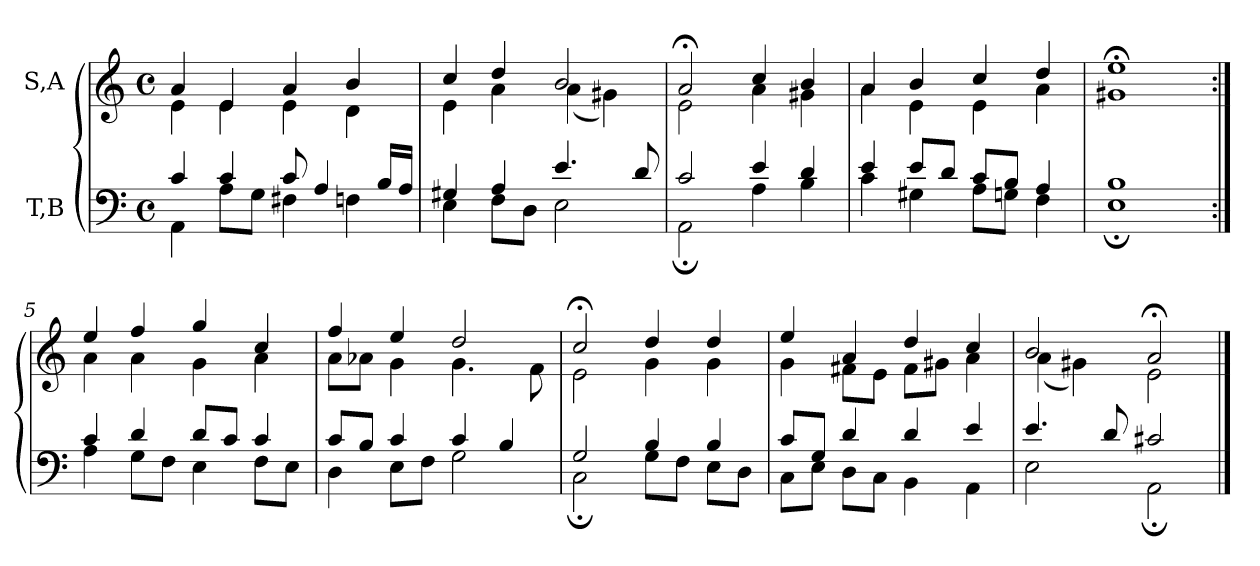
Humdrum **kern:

**kern	**kern
*part2	*part1
*staff2	*staff1
*I"T,B	*I"S,A
*clefF4	*clefG2
*k[]	*k[]
*M4/4	*M4/4
*met(c)	*met(c)
=	=
*^	*^
4c	4AA	4a	4e
4c	8AL	4e	4e
.	8GJ	.	.
8c	4F#X	4a	4e
4A	.	.	.
.	4Fn	4b	4d
16BLL	.	.	.
16AJJ	.	.	.
=1	=1	=1	=1
4G#X	4E	4cc	4e
4A	8FL	4dd	4a
.	8DJ	.	.
4.e	2E	2b	(<4a
.	.	.	4g#X)
8d	.	.	.
=2	=2	=2	=2
2c	2AA;	2a;<	2e
4e	4A	4cc	4a
4d	4B	4b	4g#X
=3	=3	=3	=3
4e	4c	4a	4a
8eL	4G#X	4b	4e
8dJ	.	.	.
8cL	8AL	4cc	4e
8BJ	8GnJ	.	.
4A	4F	4dd	4a
=4	=4	=4	=4
1B	1E;	1ee;<	1g#X
=5:|!	=5:|!	=5:|!	=5:|!
4c	4A	4ee	4a
4d	8GL	4ff	4a
.	8FJ	.	.
8dL	4E	4gg	4g
8cJ	.	.	.
4c	8FL	4cc	4a
.	8EJ	.	.
=6	=6	=6	=6
8cL	4D	4ff	8aL
8BJ	.	.	8a-XJ
4c	8EL	4ee	4g
.	8FJ	.	.
4c	2G	2dd	4.g
4B	.	.	.
.	.	.	8f
=7	=7	=7	=7
2G	2C;	2cc;<	2e
4B	8GL	4dd	4g
.	8FJ	.	.
4B	8EL	4dd	4g
.	8DJ	.	.
=8	=8	=8	=8
8cL	8CL	4ee	4g
8GJ	8EJ	.	.
4d	8DL	4a	8f#XL
.	8CJ	.	8eJ
4d	4BB	4dd	8f#L
.	.	.	8g#XJ
4e	4AA	4cc	4a
=9	=9	=9	=9
4.e	2E	2b	(<4a
.	.	.	4g#X)
8d	.	.	.
2c#X	2AA;	2a;<	2e
*v	*v	*	*
*	*v	*v
==	==
*-	*-
